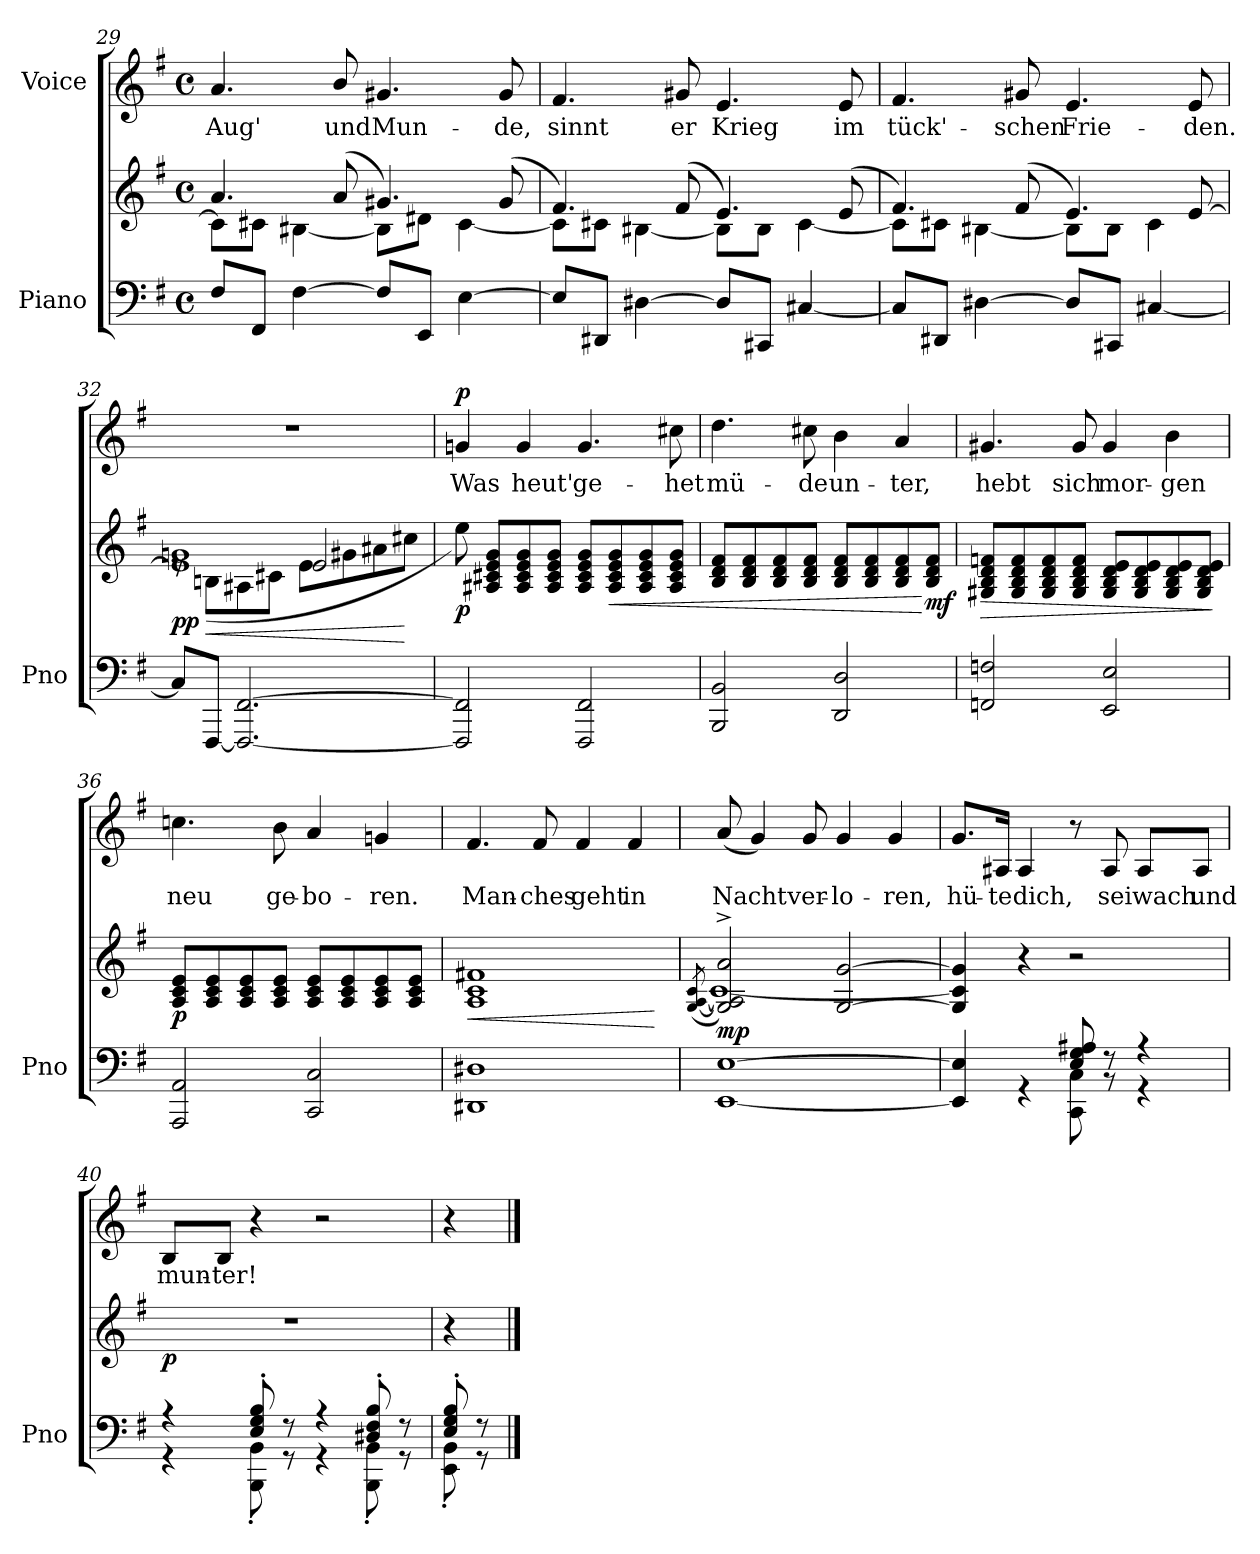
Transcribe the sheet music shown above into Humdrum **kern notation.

**kern	**kern	**dynam	**kern	**text	**dynam
*part2	*part2	*part2	*part1	*part1	*part1
*staff3	*staff2	*staff2/3	*staff1	*staff1	*staff1
*I"Piano	*	*	*I"Voice	*	*
*I'Pno	*	*	*	*	*
*clefF4	*clefG2	*	*clefG2	*	*
*k[f#]	*k[f#]	*	*k[f#]	*	*
*M4/4	*M4/4	*	*M4/4	*	*
*met(c)	*met(c)	*	*met(c)	*	*
=29	=29	=29	=29	=29	=29
*	*^	*	*	*	*
!	!	!	!	!	!LO:LY:b	!
8F#/L	4.a/	8c#\L]	.	4.a/	Aug'	.
8FF#/J	.	8c#X\J	.	.	.	.
[4F#\	.	[4B#X\	.	.	.	.
!	!	!	!	!	!LO:LY:b	!
.	(8a/	.	.	8b/	und	.
!	!	!	!	!	!LO:LY:b	!
8F#/L]	4.g#X/)	8B#\L]	.	4.g#X/	Mun-	.
8EE/J	.	8d#X\J	.	.	.	.
[4E\	.	[4c#\	.	.	.	.
!	!	!	!	!	!LO:LY:b	!
.	(8g#/	.	.	8g#/	-de,	.
=30	=30	=30	=30	=30	=30	=30
!	!	!	!	!	!LO:LY:b	!
8E/L]	4.f#/)	8c#\L]	.	4.f#/	sinnt	.
8DD#X/J	.	8c#X\J	.	.	.	.
[4D#X\	.	[4B#X\	.	.	.	.
!	!	!	!	!	!LO:LY:b	!
.	(8f#/	.	.	8g#X/	er	.
!	!	!	!	!	!LO:LY:b	!
8D#/L]	4.e/)	8B#\L]	.	4.e/	Krieg	.
8CC#X/J	.	8B#\J	.	.	.	.
[4C#X/	.	[4c#\	.	.	.	.
!	!	!	!	!	!LO:LY:b	!
.	(8e/	.	.	8e/	im	.
=31	=31	=31	=31	=31	=31	=31
!	!	!	!	!	!LO:LY:b	!
8C#/L]	4.f#/)	8c#\L]	.	4.f#/	tück'-	.
8DD#X/J	.	8c#X\J	.	.	.	.
[4D#X\	.	[4B#X\	.	.	.	.
!	!	!	!	!	!LO:LY:b	!
.	(8f#/	.	.	8g#X/	-schen	.
!	!	!	!	!	!LO:LY:b	!
8D#/L]	4.e/)	8B#\L]	.	4.e/	Frie-	.
8CC#X/J	.	8B#\J	.	.	.	.
[4C#X/	.	4c#\	.	.	.	.
!	!	!	!	!	!LO:LY:b	!
.	[8e/	.	.	8e/	-den.	.
!!LO:LB:g=z
=32	=32	=32	=32	=32	=32	=32
*	*	*^	*	*	*	*
!	!	!	!	!LO:DY:b	!	!	!
8C#/L]	1e] 1gn	8re	2ryy	pp	1r	.	.
!	!	!	!	!LO:HP:b	!	!	!
[8FFF#/J	.	(8Bn\L	.	<	.	.	.
2.FFF#/_ [2.FF#/	.	8A#X\	.	.	.	.	.
.	.	8c#X\J	.	.	.	.	.
.	.	8e\L	2e/	.	.	.	.
.	.	8g#X\	.	.	.	.	.
.	.	8a#X\	.	.	.	.	.
.	.	8cc#X\J	.	[	.	.	.
*	*	*v	*v	*	*	*	*
=33	=33	=33	=33	=33	=33	=33
!	!	!	!LO:DY:b	!	!LO:LY:b	!LO:DY:a
*	*v	*v	*	*	*	*
2FFF#/] 2FF#/]	8ee\)	p	4gn/	Was	p
.	8A#X/ 8c#X/ 8e/ 8g/L	.	.	.	.
!	!	!	!	!LO:LY:b	!
.	8A#/ 8c#/ 8e/ 8g/	.	4g/	heut'	.
.	8A#/ 8c#/ 8e/ 8g/J	.	.	.	.
!	!	!	!	!LO:LY:b	!
2FFF#/ 2FF#/	8A#/ 8c#/ 8e/ 8g/L	.	4.g/	ge-	.
!	!	!LO:HP:b	!	!	!
.	8A#/ 8c#/ 8e/ 8g/	<	.	.	.
.	8A#/ 8c#/ 8e/ 8g/	.	.	.	.
!	!	!	!	!LO:LY:b	!
.	8A#/ 8c#/ 8e/ 8g/J	.	8cc#X\	-het	.
=34	=34	=34	=34	=34	=34
!	!	!	!	!LO:LY:b	!
2BBB/ 2BB/	8B/ 8d/ 8f#/L	.	4.dd\	mü-	.
.	8B/ 8d/ 8f#/	.	.	.	.
.	8B/ 8d/ 8f#/	.	.	.	.
!	!	!	!	!LO:LY:b	!
.	8B/ 8d/ 8f#/J	.	8cc#X\	-de	.
!	!	!	!	!LO:LY:b	!
2DD/ 2D/	8B/ 8d/ 8f#/L	.	4b\	un-	.
.	8B/ 8d/ 8f#/	.	.	.	.
!	!	!	!	!LO:LY:b	!
.	8B/ 8d/ 8f#/	.	4a/	-ter,	.
!	!	!LO:DY:n=1:b	!	!	!
.	8B/ 8d/ 8f#/J	[ mf	.	.	.
=35	=35	=35	=35	=35	=35
!	!	!LO:HP:b	!	!LO:LY:b	!
2FFn/ 2Fn/	8G#X/ 8B/ 8d/ 8fn/L	>	4.g#X/	hebt	.
.	8G#/ 8B/ 8d/ 8f/	.	.	.	.
.	8G#/ 8B/ 8d/ 8f/	.	.	.	.
!	!	!	!	!LO:LY:b	!
.	8G#/ 8B/ 8d/ 8f/J	.	8g#/	sich	.
!	!	!	!	!LO:LY:b	!
2EE/ 2E/	8G#/ 8B/ 8d/ 8e/L	.	4g#/	mor-	.
.	8G#/ 8B/ 8d/ 8e/	.	.	.	.
!	!	!	!	!LO:LY:b	!
.	8G#/ 8B/ 8d/ 8e/	.	4b\	-gen	.
.	8G#/ 8B/ 8d/ 8e/J	.	.	.	.
.	.	]	.	.	.
=36	=36	=36	=36	=36	=36
!	!	!LO:DY:b	!	!LO:LY:b	!
2AAA/ 2AA/	8A/ 8c/ 8e/L	p	4.ccn\	neu	.
.	8A/ 8c/ 8e/	.	.	.	.
.	8A/ 8c/ 8e/	.	.	.	.
!	!	!	!	!LO:LY:b	!
.	8A/ 8c/ 8e/J	.	8b\	ge-	.
!	!	!	!	!LO:LY:b	!
2CC/ 2C/	8A/ 8c/ 8e/L	.	4a/	-bo-	.
.	8A/ 8c/ 8e/	.	.	.	.
!	!	!	!	!LO:LY:b	!
.	8A/ 8c/ 8e/	.	4gn/	-ren.	.
.	8A/ 8c/ 8e/J	.	.	.	.
!!LO:LB:g=z
=37	=37	=37	=37	=37	=37
!	!	!LO:HP:b	!	!LO:LY:b	!
1DD#X 1D#X	1A 1c 1f#X	<	4.f#/	Man-	.
!	!	!	!	!LO:LY:b	!
.	.	.	8f#/	-ches	.
!	!	!	!	!LO:LY:b	!
.	.	.	4f#/	geht	.
!	!	!	!	!LO:LY:b	!
.	.	.	4f#/	in	.
.	.	[	.	.	.
=38	=38	=38	=38	=38	=38
.	(>[8qG/ [8qA/ 8qc/	.	.	.	.
*	*^	*	*	*	*
!	!	!	!LO:DY:b	!	!LO:LY:b	!
[1EE [1E	2G/]^ 2A/]^ 2a/^	[1c)	mp	(8a/	Nacht	.
.	.	.	.	4g/)	.	.
!	!	!	!	!	!LO:LY:b	!
.	.	.	.	8g/	ver-	.
!	!	!	!	!	!LO:LY:b	!
.	[2G/ [2g/	.	.	4g/	-lo-	.
!	!	!	!	!	!LO:LY:b	!
.	.	.	.	4g/	-ren,	.
*	*v	*v	*	*	*	*
=39	=39	=39	=39	=39	=39
*^	*	*	*	*	*
!	!	!	!	!	!LO:LY:b	!
4EE/] 4E/]	2ryy	4G/] 4c/] 4g/]	.	8.g/L	hü-	.
!	!	!	!	!	!LO:LY:b	!
.	.	.	.	16A#X/Jk	-te	.
!	!	!	!	!	!LO:LY:b	!
4rGG	.	4r	.	4A#/	dich,	.
8E/ 8G/ 8A#X/	8CC\ 8C\	2r	.	8r	.	.
!	!	!	!	!	!LO:LY:b	!
8r	8r	.	.	8A#/	sei	.
!	!	!	!	!	!LO:LY:b	!
4r	4r	.	.	8A#/L	wach	.
!	!	!	!	!	!LO:LY:b	!
.	.	.	.	8A#/J	und	.
=40	=40	=40	=40	=40	=40	=40
!	!	!	!LO:DY:b	!	!LO:LY:b	!
4r	4r	1r	p	8B/L	mun-	.
!	!	!	!	!	!LO:LY:b	!
.	.	.	.	8B/J	-ter!	.
8E/' 8G/' 8B/'	8BBB\' 8BB\'	.	.	4r	.	.
8r	8r	.	.	.	.	.
4r	4r	.	.	2r	.	.
8D#X/' 8F#/' 8B/'	8BBB\' 8BB\'	.	.	.	.	.
8r	8r	.	.	.	.	.
=41	=41	=41	=41	=41	=41	=41
8E/' 8G/' 8B/'	8EE\' 8BB\'	4r	.	4r	.	.
8r	8r	.	.	.	.	.
*v	*v	*	*	*	*	*
==	==	==	==	==	==
*-	*-	*-	*-	*-	*-
